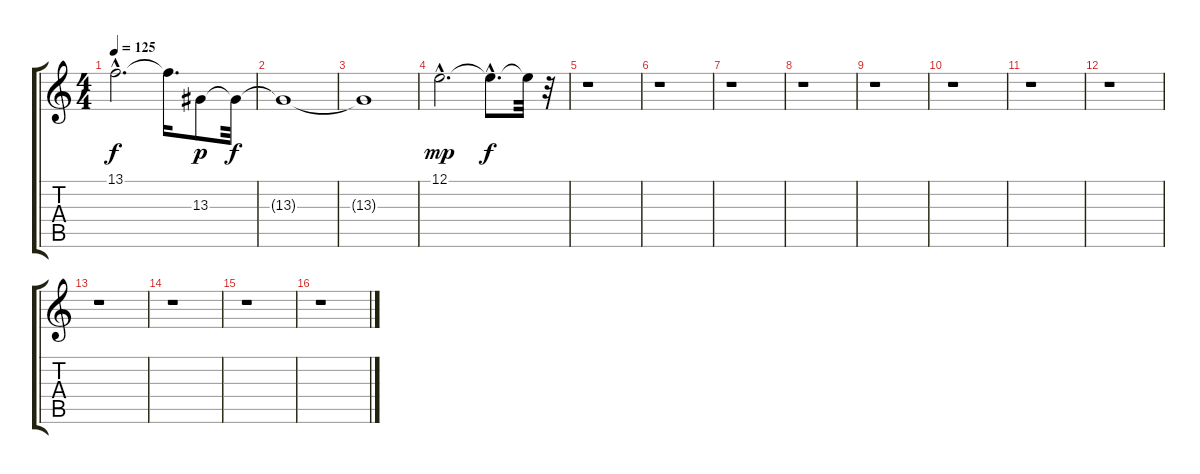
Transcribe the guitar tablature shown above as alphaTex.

\track "" {instrument englishhorn}
\staff {score tabs}
\tuning (E4 B3 G3 D3 A2 E2) {hide}
\ts (4 4)
\tempo 125
\clef g2
\ks c
13.1{hac t}.2{d dy f} 13.1{t}.16{d} 13.3.8{dy p volume 9} 13.3{t}.32{dy f} |
13.3{t}.1 |
13.3{t}.1 |
12.1{hac}.2{d dy mp volume 10} 12.1{hac t}.8{d dy f} 12.1{t}.32 r.32 |
r.1 |
r.1 |
r.1 |
r.1 |
r.1 |
r.1 |
r.1 |
r.1 |
r.1 |
r.1 |
r.1 |
r.1
